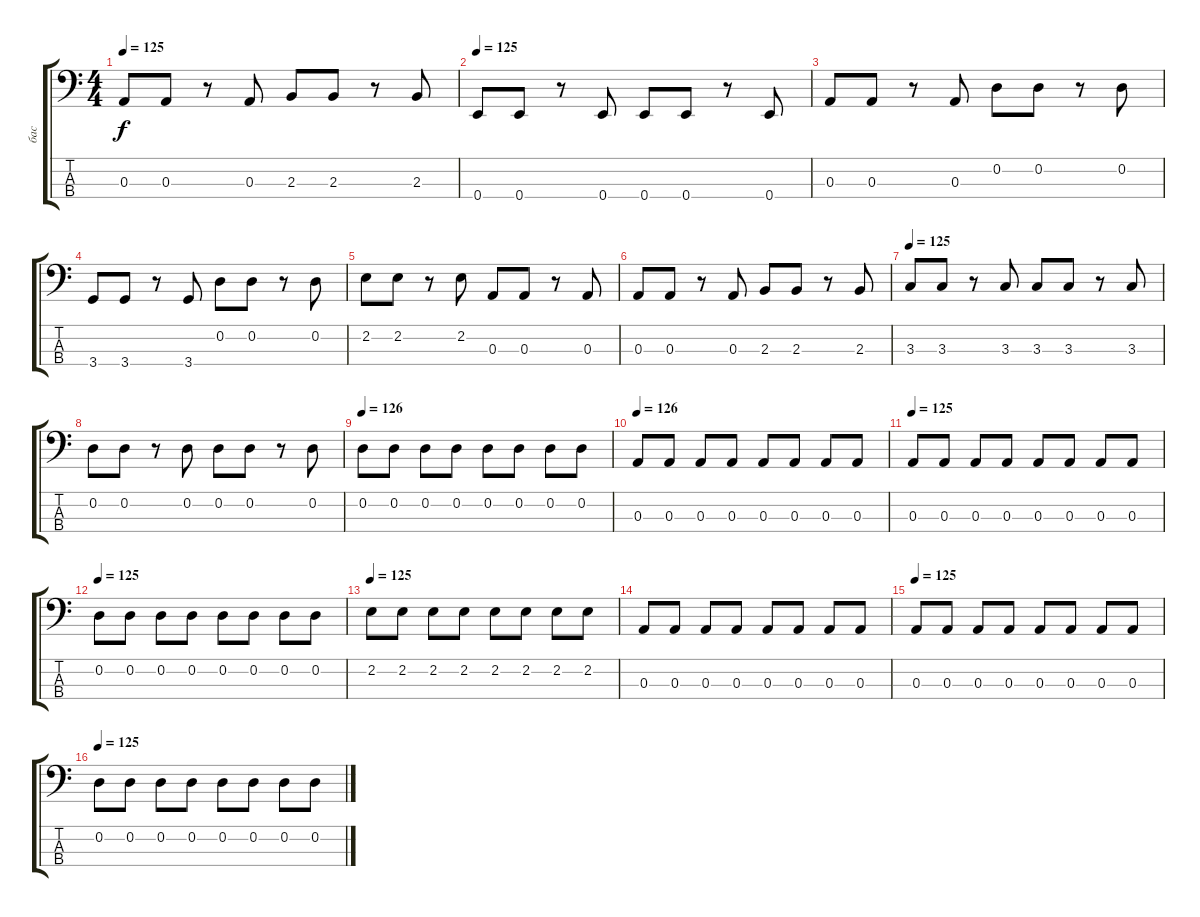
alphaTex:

\track ("бас" "бас") {instrument electricbassfinger}
\staff {score tabs}
\tuning (G2 D2 A1 E1) {hide}
\ts (4 4)
\tempo 125
\clef f4
\ks c
0.3.8{dy f} 0.3.8 r.8 0.3.8 2.3.8 2.3.8 r.8 2.3.8 |
\tempo 125
0.4.8 0.4.8 r.8 0.4.8 0.4.8 0.4.8 r.8 0.4.8 |
0.3.8 0.3.8 r.8 0.3.8 0.2.8 0.2.8 r.8 0.2.8 |
3.4.8 3.4.8 r.8 3.4.8 0.2.8 0.2.8 r.8 0.2.8 |
2.2.8 2.2.8 r.8 2.2.8 0.3.8 0.3.8 r.8 0.3.8 |
0.3.8 0.3.8 r.8 0.3.8 2.3.8 2.3.8 r.8 2.3.8 |
\tempo 125
3.3.8 3.3.8 r.8 3.3.8 3.3.8 3.3.8 r.8 3.3.8 |
0.2.8 0.2.8 r.8 0.2.8 0.2.8 0.2.8 r.8 0.2.8 |
\tempo 126
0.2.8 0.2.8 0.2.8 0.2.8 0.2.8 0.2.8 0.2.8 0.2.8 |
\tempo 126
0.3.8 0.3.8 0.3.8 0.3.8 0.3.8 0.3.8 0.3.8 0.3.8 |
\tempo 125
0.3.8 0.3.8 0.3.8 0.3.8 0.3.8 0.3.8 0.3.8 0.3.8 |
\tempo 125
0.2.8 0.2.8 0.2.8 0.2.8 0.2.8 0.2.8 0.2.8 0.2.8 |
\tempo 125
2.2.8 2.2.8 2.2.8 2.2.8 2.2.8 2.2.8 2.2.8 2.2.8 |
0.3.8 0.3.8 0.3.8 0.3.8 0.3.8 0.3.8 0.3.8 0.3.8 |
\tempo 125
0.3.8 0.3.8 0.3.8 0.3.8 0.3.8 0.3.8 0.3.8 0.3.8 |
\tempo 125
0.2.8 0.2.8 0.2.8 0.2.8 0.2.8 0.2.8 0.2.8 0.2.8
